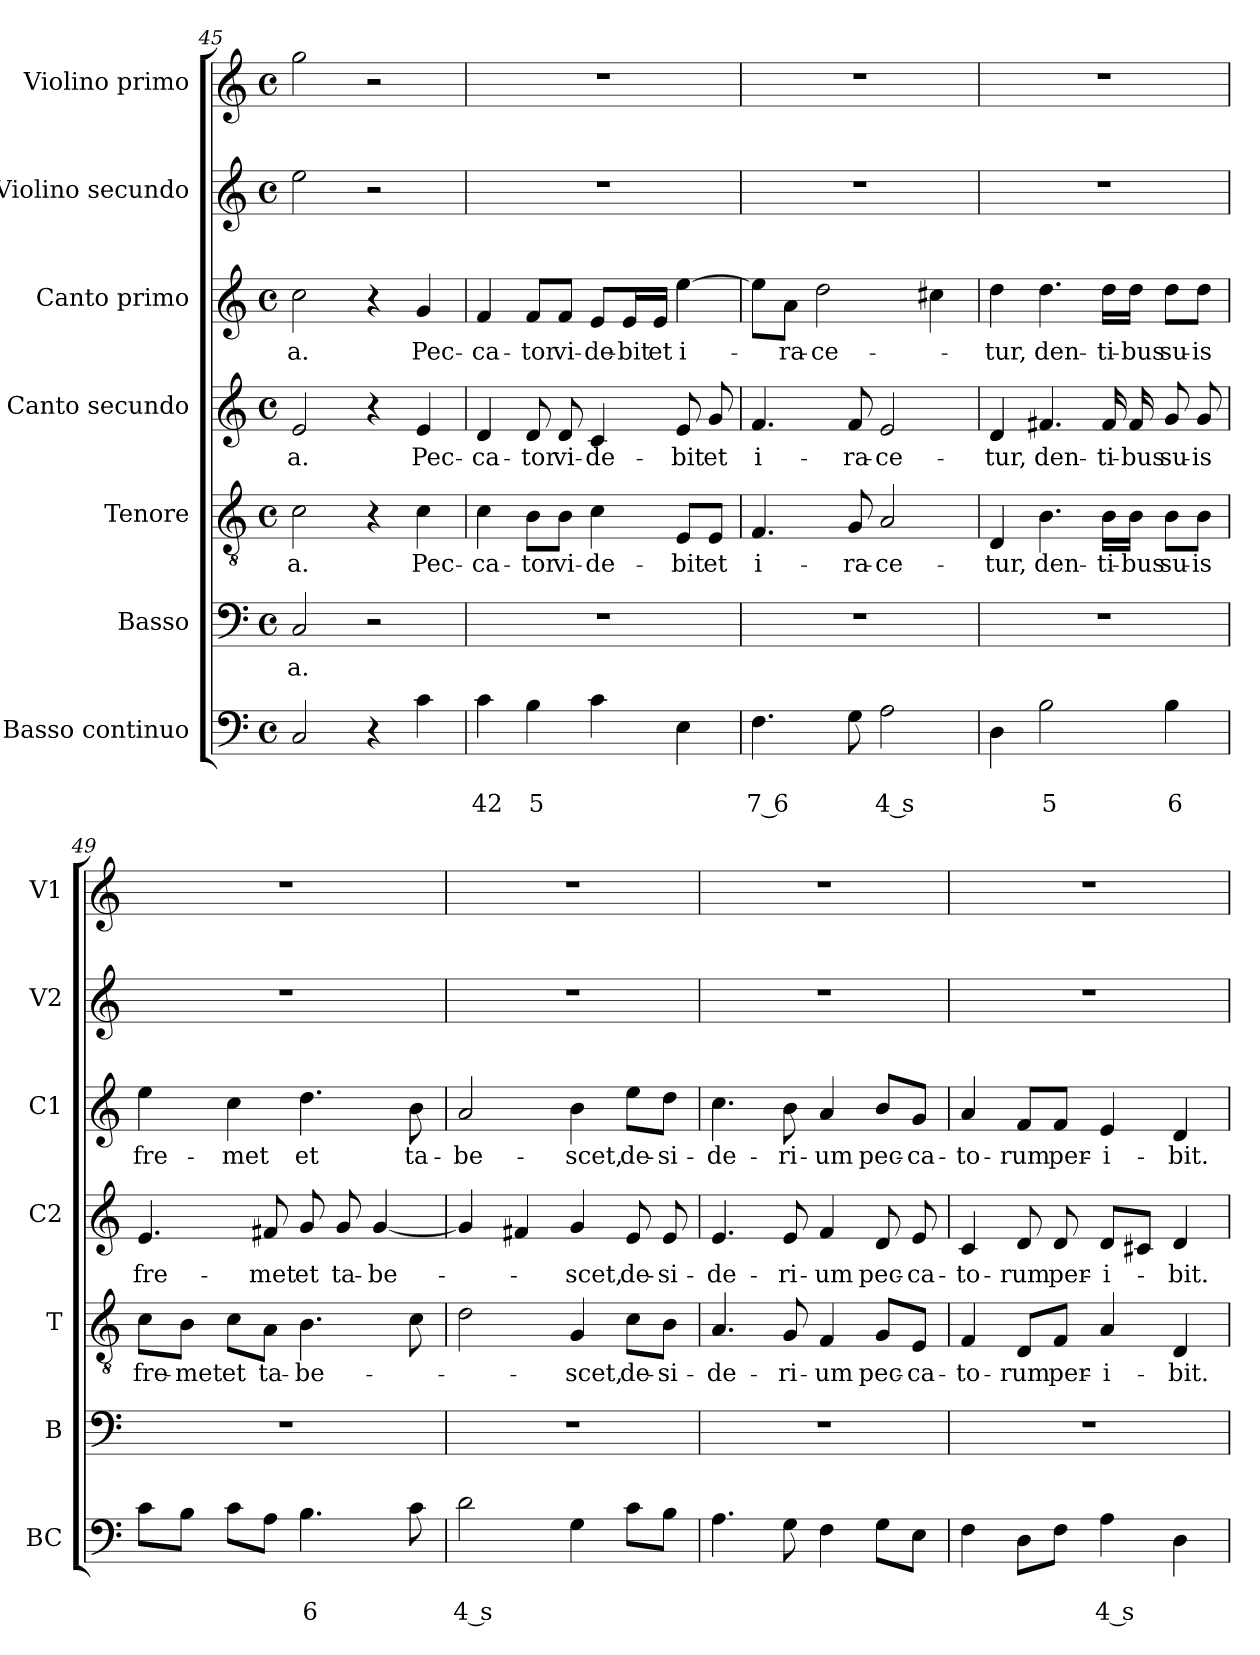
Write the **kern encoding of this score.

**kern	**text	**text	**kern	**text	**kern	**text	**kern	**text	**kern	**text	**kern	**kern
*part7	*part7	*part7	*part6	*part6	*part5	*part5	*part4	*part4	*part3	*part3	*part2	*part1
*staff7	*staff7	*staff7	*staff6	*staff6	*staff5	*staff5	*staff4	*staff4	*staff3	*staff3	*staff2	*staff1
*I"Basso continuo	*	*	*I"Basso	*	*I"Tenore	*	*I"Canto secundo	*	*I"Canto primo	*	*I"Violino secundo	*I"Violino primo
*I'BC	*	*	*I'B	*	*I'T	*	*I'C2	*	*I'C1	*	*I'V2	*I'V1
!!LO:PB:g=z
*clefF4	*	*	*clefF4	*	*clefGv2	*	*clefG2	*	*clefG2	*	*clefG2	*clefG2
*k[]	*	*	*k[]	*	*k[]	*	*k[]	*	*k[]	*	*k[]	*k[]
*C:	*	*	*C:	*	*C:	*	*C:	*	*C:	*	*C:	*C:
*M4/4	*	*	*M4/4	*	*M4/4	*	*M4/4	*	*M4/4	*	*M4/4	*M4/4
*met(c)	*	*	*met(c)	*	*met(c)	*	*met(c)	*	*met(c)	*	*met(c)	*met(c)
=45	=45	=45	=45	=45	=45	=45	=45	=45	=45	=45	=45	=45
!	!	!	!	!LO:LY:b	!	!LO:LY:b	!	!LO:LY:b	!	!LO:LY:b	!	!
2C/	.	.	2C/	-a.	2c\	-a.	2e/	-a.	2cc\	-a.	2ee\	2gg\
4r	.	.	2r	.	4r	.	4r	.	4r	.	2r	2r
!	!	!	!	!	!	!LO:LY:b	!	!LO:LY:b	!	!LO:LY:b	!	!
4c\	.	.	.	.	4c\	Pec-	4e/	Pec-	4g/	Pec-	.	.
=46	=46	=46	=46	=46	=46	=46	=46	=46	=46	=46	=46	=46
!	!	!LO:LY:b	!	!	!	!LO:LY:b	!	!LO:LY:b	!	!LO:LY:b	!	!
4c\	.	42	1r	.	4c\	-ca-	4d/	-ca-	4f/	-ca-	1r	1r
!	!	!LO:LY:b	!	!	!	!LO:LY:b	!	!LO:LY:b	!	!LO:LY:b	!	!
4B\	.	5	.	.	8B\L	-tor	8d/	-tor	8f/L	-tor	.	.
!	!	!	!	!	!	!LO:LY:b	!	!LO:LY:b	!	!LO:LY:b	!	!
.	.	.	.	.	8B\J	vi-	8d/	vi-	8f/J	vi-	.	.
!	!	!	!	!	!	!LO:LY:b	!	!LO:LY:b	!	!LO:LY:b	!	!
4c\	.	.	.	.	4c\	-de-	4c/	-de-	8e/L	-de-	.	.
!	!	!	!	!	!	!	!	!	!	!LO:LY:b	!	!
.	.	.	.	.	.	.	.	.	16e/L	-bit	.	.
!	!	!	!	!	!	!	!	!	!	!LO:LY:b	!	!
.	.	.	.	.	.	.	.	.	16e/JJ	et	.	.
!	!	!	!	!	!	!LO:LY:b	!	!LO:LY:b	!	!LO:LY:b	!	!
4E\	.	.	.	.	8E/L	-bit	8e/	-bit	[4ee\	i-	.	.
!	!	!	!	!	!	!LO:LY:b	!	!LO:LY:b	!	!	!	!
.	.	.	.	.	8E/J	et	8g/	et	.	.	.	.
=47	=47	=47	=47	=47	=47	=47	=47	=47	=47	=47	=47	=47
!	!	!LO:LY:b	!	!	!	!LO:LY:b	!	!LO:LY:b	!	!	!	!
4.F\	.	7 6	1r	.	4.F/	i-	4.f/	i-	8ee\L]	.	1r	1r
!	!	!	!	!	!	!	!	!	!	!LO:LY:b	!	!
.	.	.	.	.	.	.	.	.	8a\J	-ra-	.	.
!	!	!	!	!	!	!	!	!	!	!LO:LY:b	!	!
.	.	.	.	.	.	.	.	.	2dd\	-ce-	.	.
!	!	!	!	!	!	!LO:LY:b	!	!LO:LY:b	!	!	!	!
8G\	.	.	.	.	8G/	-ra-	8f/	-ra-	.	.	.	.
!	!	!LO:LY:b	!	!	!	!LO:LY:b	!	!LO:LY:b	!	!	!	!
2A\	.	4 s	.	.	2A/	-ce-	2e/	-ce-	.	.	.	.
.	.	.	.	.	.	.	.	.	4cc#X\	.	.	.
=48	=48	=48	=48	=48	=48	=48	=48	=48	=48	=48	=48	=48
!	!	!	!	!	!	!LO:LY:b	!	!LO:LY:b	!	!LO:LY:b	!	!
4D\	.	.	1r	.	4D/	-tur,	4d/	-tur,	4dd\	-tur,	1r	1r
!	!	!LO:LY:b	!	!	!	!LO:LY:b	!	!LO:LY:b	!	!LO:LY:b	!	!
2B\	.	5	.	.	4.B\	den-	4.f#X/	den-	4.dd\	den-	.	.
!	!	!	!	!	!	!LO:LY:b	!	!LO:LY:b	!	!LO:LY:b	!	!
.	.	.	.	.	16B\LL	-ti-	16f#/	-ti-	16dd\LL	-ti-	.	.
!	!	!	!	!	!	!LO:LY:b	!	!LO:LY:b	!	!LO:LY:b	!	!
.	.	.	.	.	16B\JJ	-bus	16f#/	-bus	16dd\JJ	-bus	.	.
!	!	!LO:LY:b	!	!	!	!LO:LY:b	!	!LO:LY:b	!	!LO:LY:b	!	!
4B\	.	6	.	.	8B\L	su-	8g/	su-	8dd\L	su-	.	.
!	!	!	!	!	!	!LO:LY:b	!	!LO:LY:b	!	!LO:LY:b	!	!
.	.	.	.	.	8B\J	-is	8g/	-is	8dd\J	-is	.	.
!!LO:LB:g=z
=49	=49	=49	=49	=49	=49	=49	=49	=49	=49	=49	=49	=49
!	!	!	!	!	!	!LO:LY:b	!	!LO:LY:b	!	!LO:LY:b	!	!
8c\L	.	.	1r	.	8c\L	fre-	4.e/	fre-	4ee\	fre-	1r	1r
!	!	!	!	!	!	!LO:LY:b	!	!	!	!	!	!
8B\J	.	.	.	.	8B\J	-met	.	.	.	.	.	.
!	!	!	!	!	!	!LO:LY:b	!	!	!	!LO:LY:b	!	!
8c\L	.	.	.	.	8c\L	et	.	.	4cc\	-met	.	.
!	!	!	!	!	!	!LO:LY:b	!	!LO:LY:b	!	!	!	!
8A\J	.	.	.	.	8A\J	ta-	8f#X/	-met	.	.	.	.
!	!	!LO:LY:b	!	!	!	!LO:LY:b	!	!LO:LY:b	!	!LO:LY:b	!	!
4.B\	.	6	.	.	4.B\	-be-	8g/	et	4.dd\	et	.	.
!	!	!	!	!	!	!	!	!LO:LY:b	!	!	!	!
.	.	.	.	.	.	.	8g/	ta-	.	.	.	.
!	!	!	!	!	!	!	!	!LO:LY:b	!	!	!	!
.	.	.	.	.	.	.	[4g/	-be-	.	.	.	.
!	!	!	!	!	!	!	!	!	!	!LO:LY:b	!	!
8c\	.	.	.	.	8c\	.	.	.	8b\	ta-	.	.
=50	=50	=50	=50	=50	=50	=50	=50	=50	=50	=50	=50	=50
!	!	!LO:LY:b	!	!	!	!	!	!	!	!LO:LY:b	!	!
2d\	.	4 s	1r	.	2d\	.	4g/]	.	2a/	-be-	1r	1r
.	.	.	.	.	.	.	4f#X/	.	.	.	.	.
!	!	!	!	!	!	!LO:LY:b	!	!LO:LY:b	!	!LO:LY:b	!	!
4G\	.	.	.	.	4G/	-scet,	4g/	-scet,	4b\	-scet,	.	.
!	!	!	!	!	!	!LO:LY:b	!	!LO:LY:b	!	!LO:LY:b	!	!
8c\L	.	.	.	.	8c\L	de-	8e/	de-	8ee\L	de-	.	.
!	!	!	!	!	!	!LO:LY:b	!	!LO:LY:b	!	!LO:LY:b	!	!
8B\J	.	.	.	.	8B\J	-si-	8e/	-si-	8dd\J	-si-	.	.
=51	=51	=51	=51	=51	=51	=51	=51	=51	=51	=51	=51	=51
!	!	!	!	!	!	!LO:LY:b	!	!LO:LY:b	!	!LO:LY:b	!	!
4.A\	.	.	1r	.	4.A/	-de-	4.e/	-de-	4.cc\	-de-	1r	1r
!	!	!	!	!	!	!LO:LY:b	!	!LO:LY:b	!	!LO:LY:b	!	!
8G\	.	.	.	.	8G/	-ri-	8e/	-ri-	8b\	-ri-	.	.
!	!	!	!	!	!	!LO:LY:b	!	!LO:LY:b	!	!LO:LY:b	!	!
4F\	.	.	.	.	4F/	-um	4f/	-um	4a/	-um	.	.
!	!	!	!	!	!	!LO:LY:b	!	!LO:LY:b	!	!LO:LY:b	!	!
8G\L	.	.	.	.	8G/L	pec-	8d/	pec-	8b/L	pec-	.	.
!	!	!	!	!	!	!LO:LY:b	!	!LO:LY:b	!	!LO:LY:b	!	!
8E\J	.	.	.	.	8E/J	-ca-	8e/	-ca-	8g/J	-ca-	.	.
=52	=52	=52	=52	=52	=52	=52	=52	=52	=52	=52	=52	=52
!	!	!	!	!	!	!LO:LY:b	!	!LO:LY:b	!	!LO:LY:b	!	!
4F\	.	.	1r	.	4F/	-to-	4c/	-to-	4a/	-to-	1r	1r
!	!	!	!	!	!	!LO:LY:b	!	!LO:LY:b	!	!LO:LY:b	!	!
8D\L	.	.	.	.	8D/L	-rum	8d/	-rum	8f/L	-rum	.	.
!	!	!	!	!	!	!LO:LY:b	!	!LO:LY:b	!	!LO:LY:b	!	!
8F\J	.	.	.	.	8F/J	per-	8d/	per-	8f/J	per-	.	.
!	!	!LO:LY:b	!	!	!	!LO:LY:b	!	!LO:LY:b	!	!LO:LY:b	!	!
4A\	.	4 s	.	.	4A/	-i-	8d/L	-i-	4e/	-i-	.	.
.	.	.	.	.	.	.	8c#X/J	.	.	.	.	.
!	!	!	!	!	!	!LO:LY:b	!	!LO:LY:b	!	!LO:LY:b	!	!
4D\	.	.	.	.	4D/	-bit.	4d/	-bit.	4d/	-bit.	.	.
=	=	=	=	=	=	=	=	=	=	=	=	=
*-	*-	*-	*-	*-	*-	*-	*-	*-	*-	*-	*-	*-
